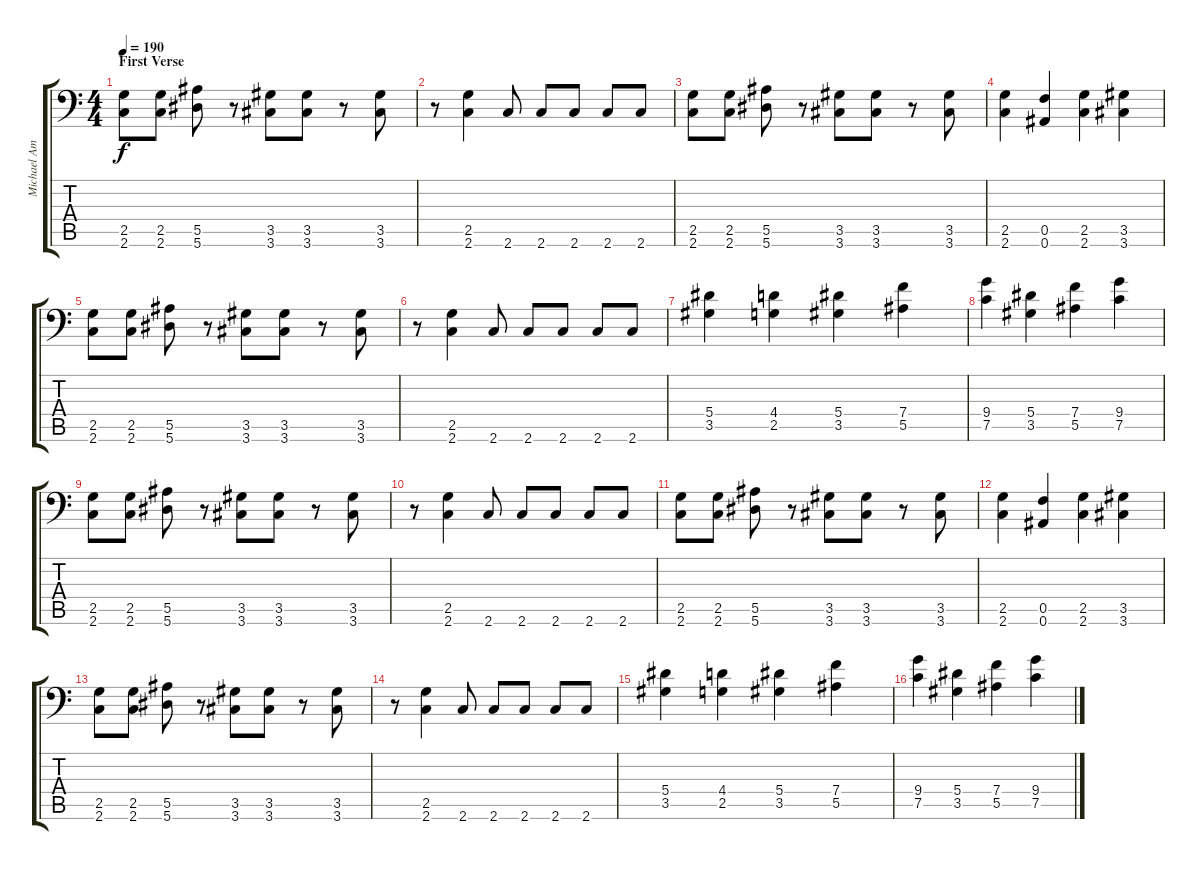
\track ("Michael Amott" "Michael Am") {instrument distortionguitar}
\staff {score tabs}
\tuning (C4 G3 Eb3 Bb2 F2 Bb1) {hide}
\ts (4 4)
\section ("" "First Verse")
\tempo 190
\clef f4
\ks c
(2.5 2.6).8{dy f} (2.5 2.6).8 (5.5 5.6).8 r.8 (3.5 3.6).8 (3.5 3.6).8 r.8 (3.5 3.6).8 |
r.8 (2.5 2.6).4 2.6.8 2.6.8 2.6.8 2.6.8 2.6.8 |
(2.5 2.6).8 (2.5 2.6).8 (5.5 5.6).8 r.8 (3.5 3.6).8 (3.5 3.6).8 r.8 (3.5 3.6).8 |
(2.5 2.6).4 (0.5 0.6).4 (2.5 2.6).4 (3.5 3.6).4 |
(2.5 2.6).8 (2.5 2.6).8 (5.5 5.6).8 r.8 (3.5 3.6).8 (3.5 3.6).8 r.8 (3.5 3.6).8 |
r.8 (2.5 2.6).4 2.6.8 2.6.8 2.6.8 2.6.8 2.6.8 |
(5.4 3.5).4 (4.4 2.5).4 (5.4 3.5).4 (7.4 5.5).4 |
(9.4 7.5).4 (5.4 3.5).4 (7.4 5.5).4 (9.4 7.5).4 |
(2.5 2.6).8 (2.5 2.6).8 (5.5 5.6).8 r.8 (3.5 3.6).8 (3.5 3.6).8 r.8 (3.5 3.6).8 |
r.8 (2.5 2.6).4 2.6.8 2.6.8 2.6.8 2.6.8 2.6.8 |
(2.5 2.6).8 (2.5 2.6).8 (5.5 5.6).8 r.8 (3.5 3.6).8 (3.5 3.6).8 r.8 (3.5 3.6).8 |
(2.5 2.6).4 (0.5 0.6).4 (2.5 2.6).4 (3.5 3.6).4 |
(2.5 2.6).8 (2.5 2.6).8 (5.5 5.6).8 r.8 (3.5 3.6).8 (3.5 3.6).8 r.8 (3.5 3.6).8 |
r.8 (2.5 2.6).4 2.6.8 2.6.8 2.6.8 2.6.8 2.6.8 |
(5.4 3.5).4 (4.4 2.5).4 (5.4 3.5).4 (7.4 5.5).4 |
(9.4 7.5).4 (5.4 3.5).4 (7.4 5.5).4 (9.4 7.5).4
